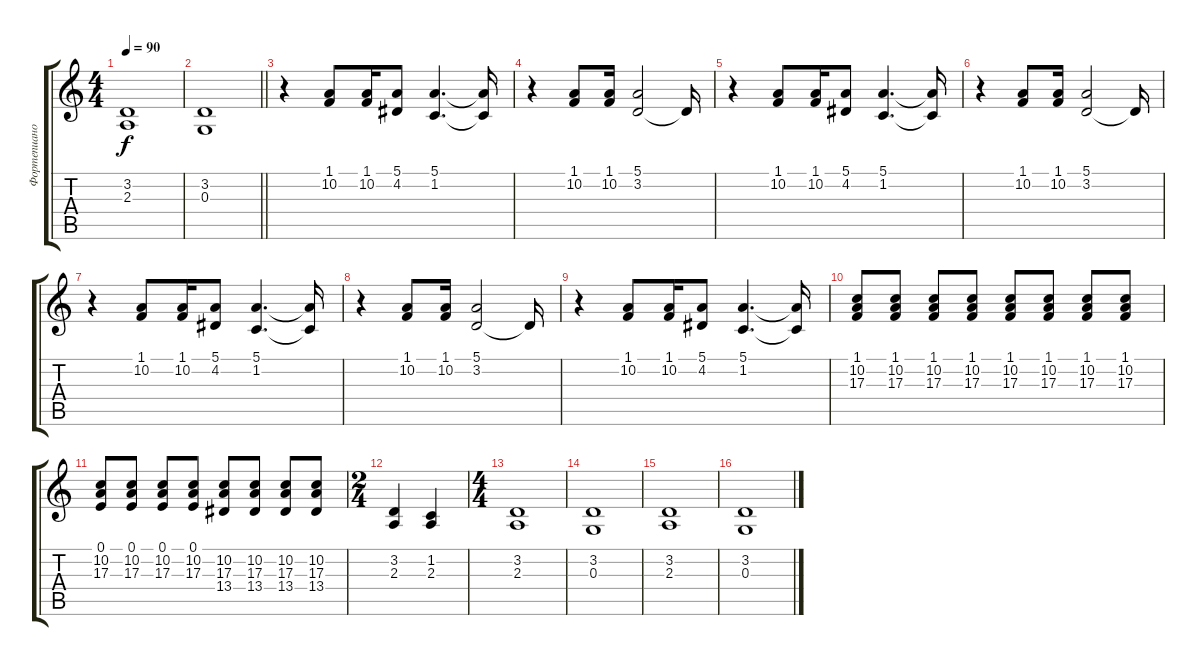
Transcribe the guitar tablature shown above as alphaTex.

\track ("Фортепиано 1" "Фортепиано") {instrument acousticgrandpiano}
\staff {score tabs}
\tuning (E4 B3 G3 D3 A2 E2) {hide}
\ts (4 4)
\tempo 90
\clef g2
\ks c
(3.2 2.3).1{dy f} |
\barLineRight lightlight
(3.2 0.3).1 |
r.4 (1.1 10.2).8 (1.1 10.2).16 (5.1 4.2).8 (5.1 1.2).4{d} (5.1{t} 1.2{t}).16 |
r.4 (1.1 10.2).8 (1.1 10.2).16 (5.1 3.2).2 3.2{t}.16 |
r.4 (1.1 10.2).8 (1.1 10.2).16 (5.1 4.2).8 (5.1 1.2).4{d} (5.1{t} 1.2{t}).16 |
r.4 (1.1 10.2).8 (1.1 10.2).16 (5.1 3.2).2 3.2{t}.16 |
r.4 (1.1 10.2).8 (1.1 10.2).16 (5.1 4.2).8 (5.1 1.2).4{d} (5.1{t} 1.2{t}).16 |
r.4 (1.1 10.2).8 (1.1 10.2).16 (5.1 3.2).2 3.2{t}.16 |
r.4 (1.1 10.2).8 (1.1 10.2).16 (5.1 4.2).8 (5.1 1.2).4{d} (5.1{t} 1.2{t}).16 |
(1.1 10.2 17.3).8 (1.1 10.2 17.3).8 (1.1 10.2 17.3).8 (1.1 10.2 17.3).8 (1.1 10.2 17.3).8 (1.1 10.2 17.3).8 (1.1 10.2 17.3).8 (1.1 10.2 17.3).8 |
(0.1 10.2 17.3).8 (0.1 10.2 17.3).8 (0.1 10.2 17.3).8 (0.1 10.2 17.3).8 (10.2 17.3 13.4).8 (10.2 17.3 13.4).8 (10.2 17.3 13.4).8 (10.2 17.3 13.4).8 |
\ts (2 4)
(3.2 2.3).4 (1.2 2.3).4 |
\ts (4 4)
(3.2 2.3).1 |
(3.2 0.3).1 |
(3.2 2.3).1 |
(3.2 0.3).1
